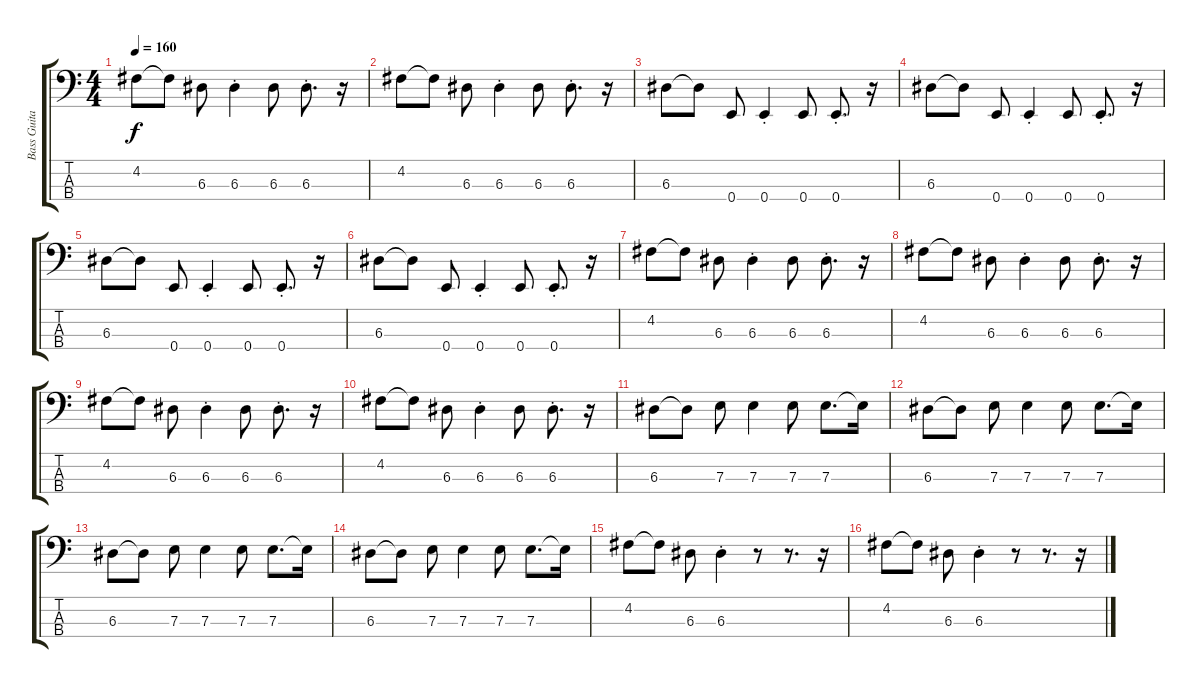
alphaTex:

\track ("Bass Guitar" "Bass Guita") {instrument electricbasspick}
\staff {score tabs}
\tuning (G2 D2 A1 E1) {hide}
\ts (4 4)
\tempo 160
\clef f4
\ks c
4.2.8{dy f} 4.2{t}.8 6.3.8 6.3{st}.4 6.3.8 6.3{st}.8{d} r.16 |
4.2.8 4.2{t}.8 6.3.8 6.3{st}.4 6.3.8 6.3{st}.8{d} r.16 |
6.3.8 6.3{t}.8 0.4.8 0.4{st}.4 0.4.8 0.4{st}.8{d} r.16 |
6.3.8 6.3{t}.8 0.4.8 0.4{st}.4 0.4.8 0.4{st}.8{d} r.16 |
6.3.8 6.3{t}.8 0.4.8 0.4{st}.4 0.4.8 0.4{st}.8{d} r.16 |
6.3.8 6.3{t}.8 0.4.8 0.4{st}.4 0.4.8 0.4{st}.8{d} r.16 |
4.2.8 4.2{t}.8 6.3.8 6.3{st}.4 6.3.8 6.3{st}.8{d} r.16 |
4.2.8 4.2{t}.8 6.3.8 6.3{st}.4 6.3.8 6.3{st}.8{d} r.16 |
4.2.8 4.2{t}.8 6.3.8 6.3{st}.4 6.3.8 6.3{st}.8{d} r.16 |
4.2.8 4.2{t}.8 6.3.8 6.3{st}.4 6.3.8 6.3{st}.8{d} r.16 |
6.3.8 6.3{t}.8 7.3.8 7.3.4 7.3.8 7.3.8{d} 7.3{t}.16 |
6.3.8 6.3{t}.8 7.3.8 7.3.4 7.3.8 7.3.8{d} 7.3{t}.16 |
6.3.8 6.3{t}.8 7.3.8 7.3.4 7.3.8 7.3.8{d} 7.3{t}.16 |
6.3.8 6.3{t}.8 7.3.8 7.3.4 7.3.8 7.3.8{d} 7.3{t}.16 |
4.2.8 4.2{t}.8 6.3.8 6.3{st}.4 r.8 r.8{d} r.16 |
4.2.8 4.2{t}.8 6.3.8 6.3{st}.4 r.8 r.8{d} r.16
